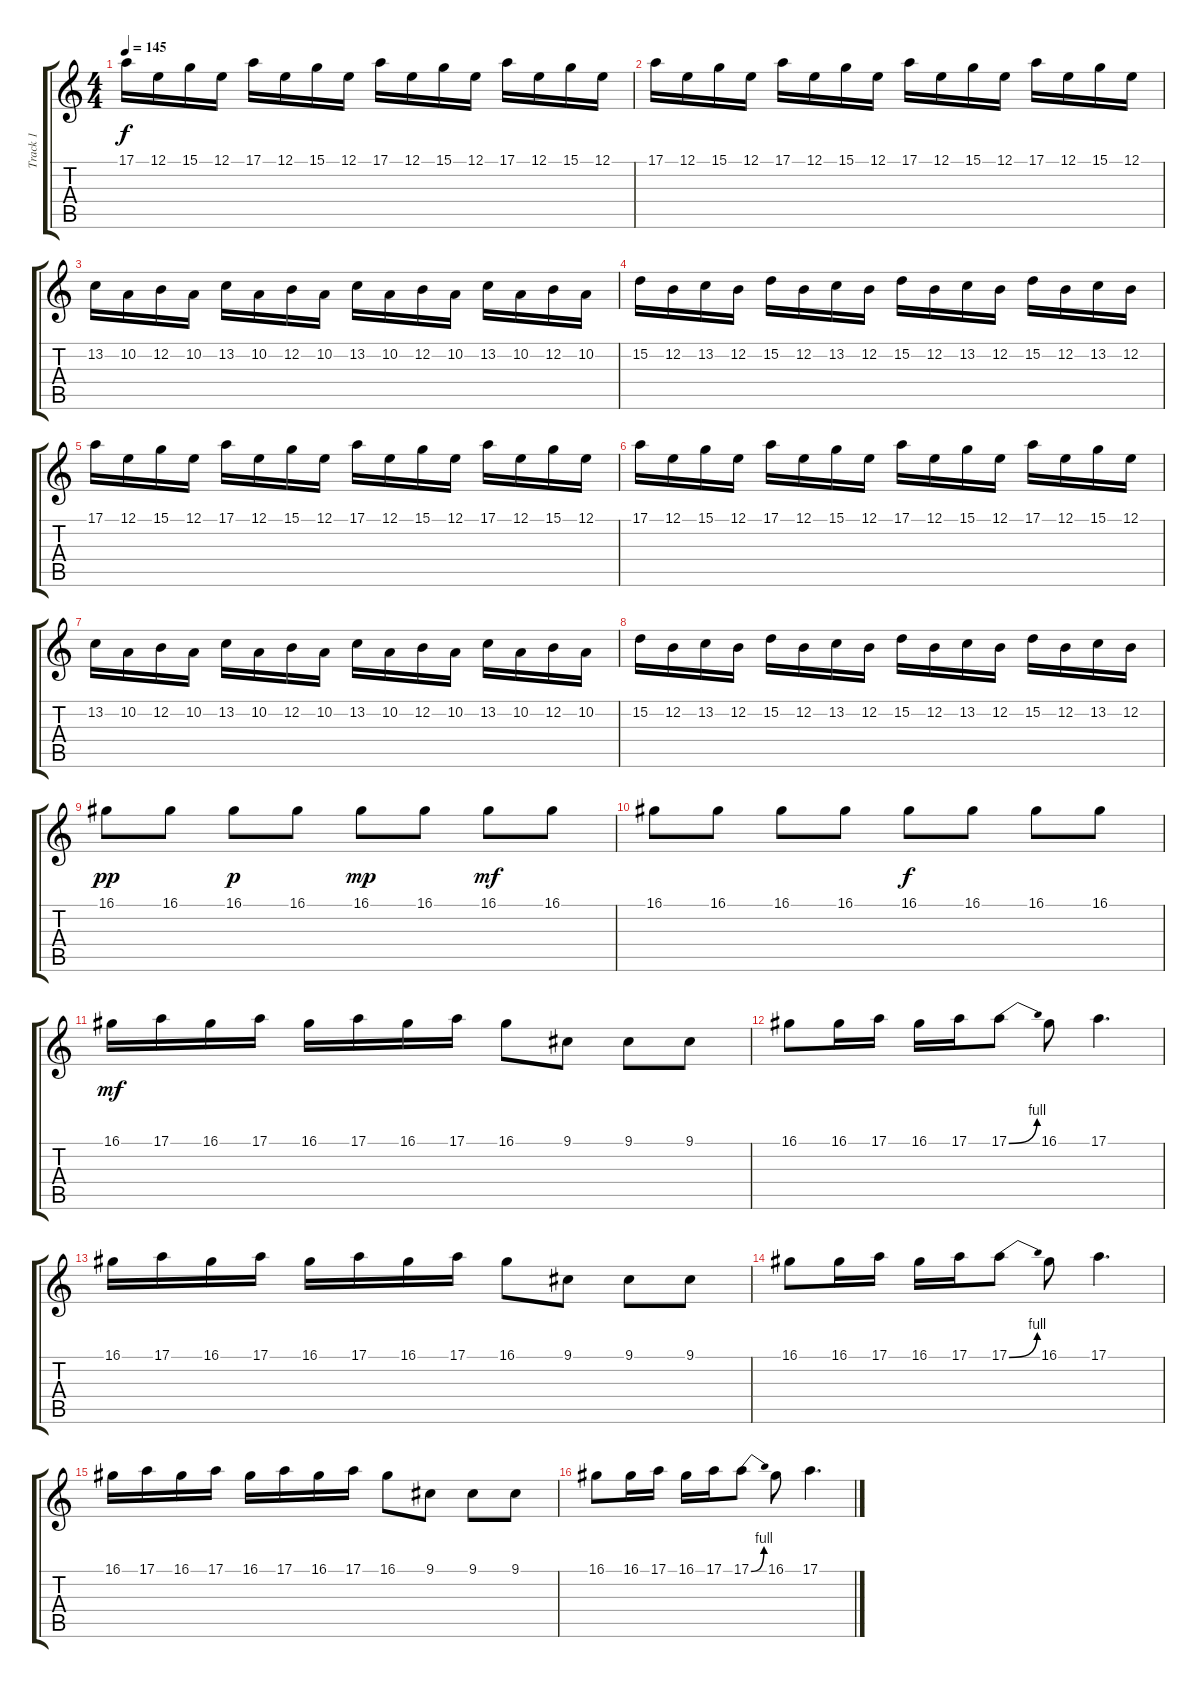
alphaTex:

\track ("Track 1" "Track 1") {instrument lead1square}
\staff {score tabs}
\tuning (E4 B3 G3 D3 A2 E2) {hide}
\ts (4 4)
\tempo 145
\clef g2
\ks c
17.1.16{dy f} 12.1.16 15.1.16 12.1.16 17.1.16 12.1.16 15.1.16 12.1.16 17.1.16 12.1.16 15.1.16 12.1.16 17.1.16 12.1.16 15.1.16 12.1.16 |
17.1.16 12.1.16 15.1.16 12.1.16 17.1.16 12.1.16 15.1.16 12.1.16 17.1.16 12.1.16 15.1.16 12.1.16 17.1.16 12.1.16 15.1.16 12.1.16 |
13.2.16 10.2.16 12.2.16 10.2.16 13.2.16 10.2.16 12.2.16 10.2.16 13.2.16 10.2.16 12.2.16 10.2.16 13.2.16 10.2.16 12.2.16 10.2.16 |
15.2.16 12.2.16 13.2.16 12.2.16 15.2.16 12.2.16 13.2.16 12.2.16 15.2.16 12.2.16 13.2.16 12.2.16 15.2.16 12.2.16 13.2.16 12.2.16 |
17.1.16 12.1.16 15.1.16 12.1.16 17.1.16 12.1.16 15.1.16 12.1.16 17.1.16 12.1.16 15.1.16 12.1.16 17.1.16 12.1.16 15.1.16 12.1.16 |
17.1.16 12.1.16 15.1.16 12.1.16 17.1.16 12.1.16 15.1.16 12.1.16 17.1.16 12.1.16 15.1.16 12.1.16 17.1.16 12.1.16 15.1.16 12.1.16 |
13.2.16 10.2.16 12.2.16 10.2.16 13.2.16 10.2.16 12.2.16 10.2.16 13.2.16 10.2.16 12.2.16 10.2.16 13.2.16 10.2.16 12.2.16 10.2.16 |
15.2.16 12.2.16 13.2.16 12.2.16 15.2.16 12.2.16 13.2.16 12.2.16 15.2.16 12.2.16 13.2.16 12.2.16 15.2.16 12.2.16 13.2.16 12.2.16 |
16.1.8{dy pp} 16.1.8 16.1.8{dy p} 16.1.8 16.1.8{dy mp} 16.1.8 16.1.8{dy mf} 16.1.8 |
16.1.8 16.1.8 16.1.8 16.1.8 16.1.8{dy f} 16.1.8 16.1.8 16.1.8 |
16.1.16{dy mf} 17.1.16 16.1.16 17.1.16 16.1.16 17.1.16 16.1.16 17.1.16 16.1.8 9.1.8 9.1.8 9.1.8 |
16.1.8 16.1.16 17.1.16 16.1.16 17.1.16 17.1{be (bend 0 0 60 4)}.8 16.1.8 17.1.4{d} |
16.1.16 17.1.16 16.1.16 17.1.16 16.1.16 17.1.16 16.1.16 17.1.16 16.1.8 9.1.8 9.1.8 9.1.8 |
16.1.8 16.1.16 17.1.16 16.1.16 17.1.16 17.1{be (bend 0 0 60 4)}.8 16.1.8 17.1.4{d} |
16.1.16 17.1.16 16.1.16 17.1.16 16.1.16 17.1.16 16.1.16 17.1.16 16.1.8 9.1.8 9.1.8 9.1.8 |
16.1.8 16.1.16 17.1.16 16.1.16 17.1.16 17.1{be (bend 0 0 60 4)}.8 16.1.8 17.1.4{d}
